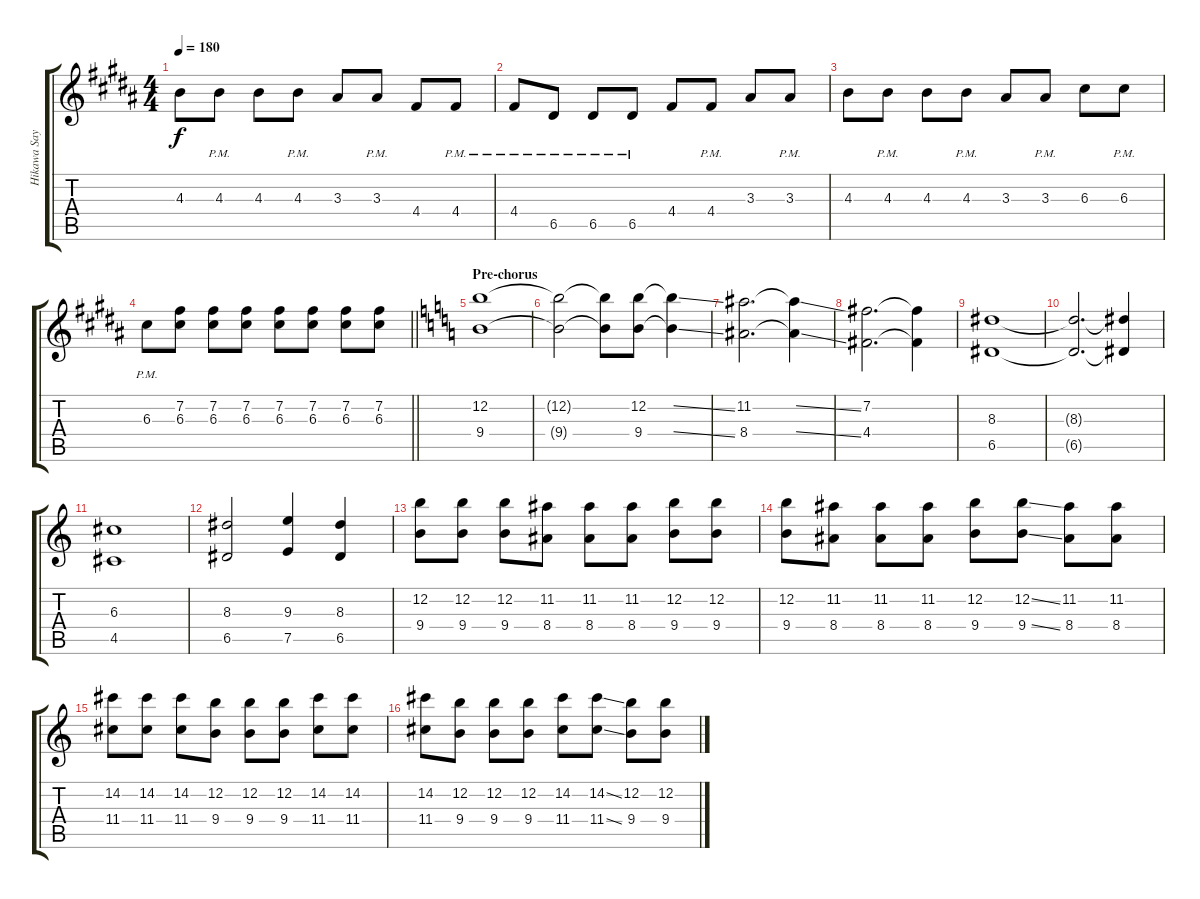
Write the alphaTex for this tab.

\track ("Hikawa Sayo" "Hikawa Say") {instrument distortionguitar}
\staff {score tabs}
\tuning (E4 B3 G3 D3 A2 D2) {hide}
\ts (4 4)
\tempo 180
\clef g2
\ks b
4.3.8{dy f} 4.3{pm}.8 4.3.8 4.3{pm}.8 3.3.8 3.3{pm}.8 4.4.8 4.4{pm}.8 |
4.4{pm}.8 6.5{pm}.8 6.5{pm}.8 6.5{pm}.8 4.4.8 4.4{pm}.8 3.3.8 3.3{pm}.8 |
4.3.8 4.3{pm}.8 4.3.8 4.3{pm}.8 3.3.8 3.3{pm}.8 6.3.8 6.3{pm}.8 |
\barLineRight lightlight
6.3{pm}.8 (7.2 6.3).8 (7.2 6.3).8 (7.2 6.3).8 (7.2 6.3).8 (7.2 6.3).8 (7.2 6.3).8 (7.2 6.3).8 |
\section ("" "Pre-chorus")
\ks c
(12.2 9.4).1 |
(12.2{t} 9.4{t}).2 (12.2{t} 9.4{t}).8 (12.2 9.4).8 (12.2{ss t} 9.4{ss t}).4 |
(11.2 8.4).2{d} (11.2{ss t} 8.4{ss t}).4 |
(7.2 4.4).2{d} (7.2{t} 4.4{t}).4 |
(8.3 6.5).1 |
(8.3{t} 6.5{t}).2{d} (8.3{t} 6.5{t}).4 |
(6.3 4.5).1 |
(8.3 6.5).2 (9.3 7.5).4 (8.3 6.5).4 |
(12.2 9.4).8 (12.2 9.4).8 (12.2 9.4).8 (11.2 8.4).8 (11.2 8.4).8 (11.2 8.4).8 (12.2 9.4).8 (12.2 9.4).8 |
(12.2 9.4).8 (11.2 8.4).8 (11.2 8.4).8 (11.2 8.4).8 (12.2 9.4).8 (12.2{ss} 9.4{ss}).8 (11.2 8.4).8 (11.2 8.4).8 |
(14.2 11.4).8 (14.2 11.4).8 (14.2 11.4).8 (12.2 9.4).8 (12.2 9.4).8 (12.2 9.4).8 (14.2 11.4).8 (14.2 11.4).8 |
(14.2 11.4).8 (12.2 9.4).8 (12.2 9.4).8 (12.2 9.4).8 (14.2 11.4).8 (14.2{ss} 11.4{ss}).8 (12.2 9.4).8 (12.2 9.4).8
